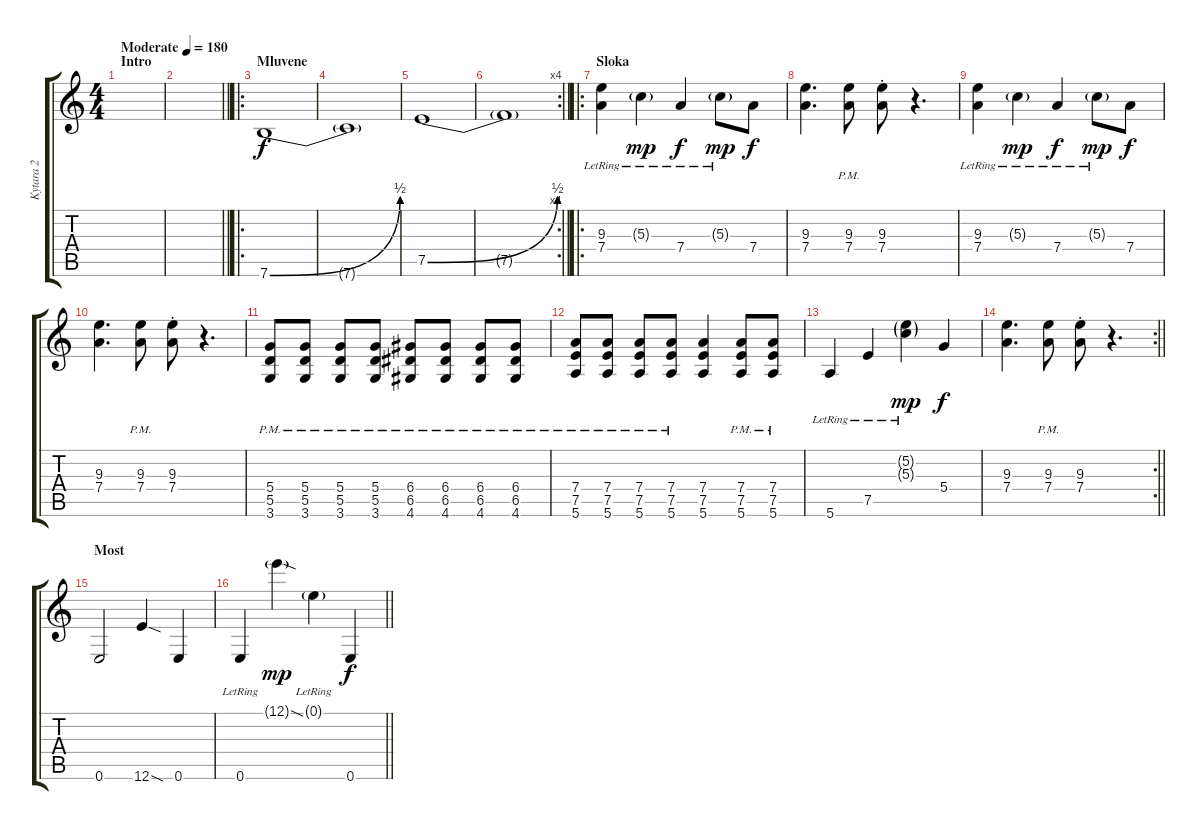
\track ("Kytara 2" "Kytara 2") {instrument overdrivenguitar}
\staff {score tabs}
\tuning (E4 B3 G3 D3 A2 E2) {hide}
\ts (4 4)
\section ("" "Intro")
\tempo (180 "Moderate")
\clef g2
\ks c
|
\barLineRight lightlight
|
\ro
\section ("" "Mluvene")
7.6{be (bend 0 0 60 2)}.1 |
7.6{t}.1 |
7.5{be (bend 0 0 60 2)}.1 |
\rc 4
\barLineRight lightlight
7.5{t}.1 |
\ro
\section ("" "Sloka")
(9.3 7.4{lr}).4 5.3{g lr}.4{dy mp} 7.4{lr}.4{dy f} 5.3{g lr}.8{dy mp} 7.4.8{dy f} |
(9.3 7.4).4{d} (9.3{pm} 7.4{pm}).8 (9.3{st} 7.4{st}).8 r.4{d} |
(9.3 7.4{lr}).4 5.3{g lr}.4{dy mp} 7.4{lr}.4{dy f} 5.3{g lr}.8{dy mp} 7.4.8{dy f} |
(9.3 7.4).4{d} (9.3{pm} 7.4{pm}).8 (9.3{st} 7.4{st}).8 r.4{d} |
(5.4{pm} 5.5{pm} 3.6{pm}).8 (5.4{pm} 5.5{pm} 3.6{pm}).8 (5.4{pm} 5.5{pm} 3.6{pm}).8 (5.4{pm} 5.5{pm} 3.6{pm}).8 (6.4{pm} 6.5{pm} 4.6{pm}).8 (6.4{pm} 6.5{pm} 4.6{pm}).8 (6.4{pm} 6.5{pm} 4.6{pm}).8 (6.4{pm} 6.5{pm} 4.6{pm}).8 |
(7.4{pm} 7.5{pm} 5.6{pm}).8 (7.4{pm} 7.5{pm} 5.6{pm}).8 (7.4{pm} 7.5{pm} 5.6{pm}).8 (7.4{pm} 7.5{pm} 5.6{pm}).8 (7.4 7.5 5.6).4 (7.4{pm} 7.5{pm} 5.6{pm}).8 (7.4{pm} 7.5{pm} 5.6{pm}).8 |
5.6{lr}.4 7.5{lr}.4 (5.2{g} 5.3{g lr}).4{dy mp} 5.4.4{dy f} |
\rc 2
\barLineRight lightlight
(9.3 7.4).4{d} (9.3{pm} 7.4{pm}).8 (9.3{st} 7.4{st}).8 r.4{d} |
\section ("" "Most")
0.6.2 12.6{sod}.4 0.6.4 |
\barLineRight lightlight
0.6{lr}.4 12.1{sod g}.4{dy mp} 0.1{g lr}.4 0.6.4{dy f}
